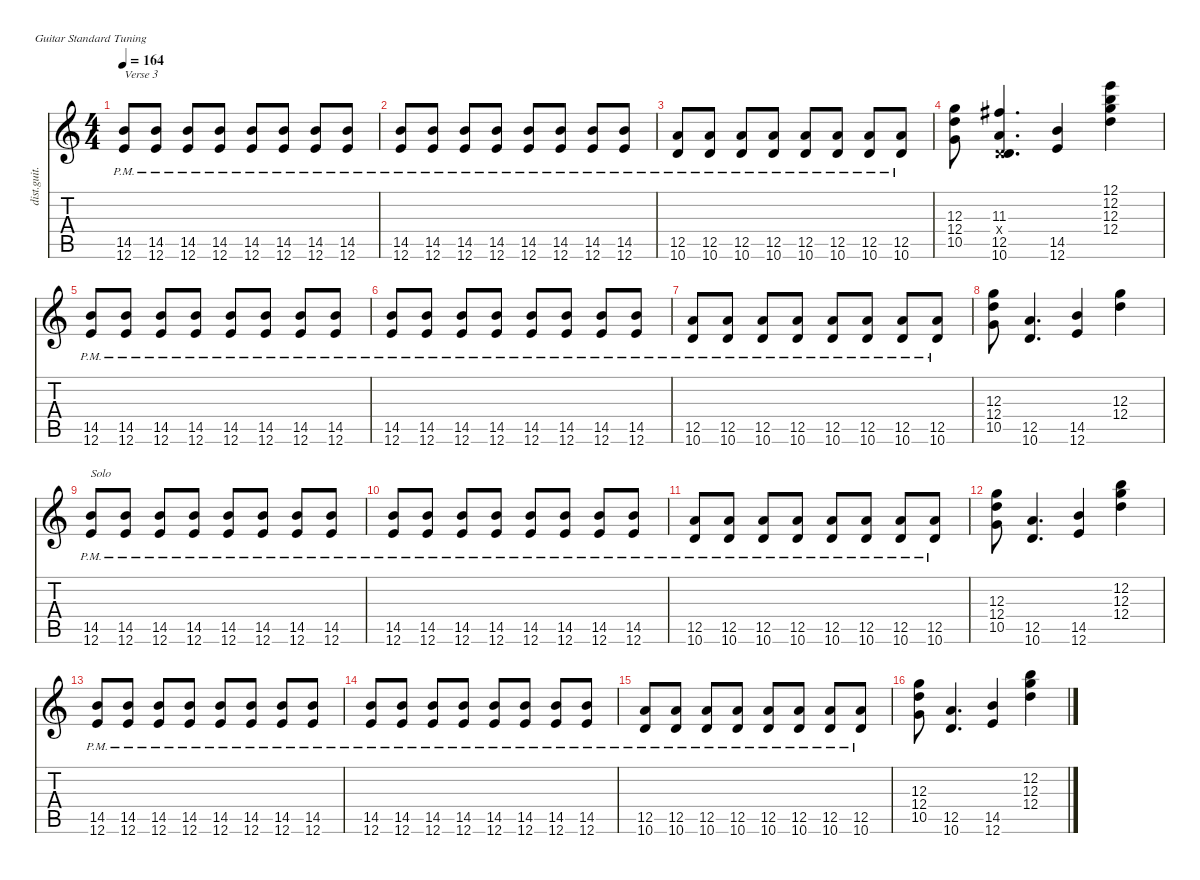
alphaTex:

\defaultSystemsLayout 4
\hideDynamics
\bracketExtendMode nobrackets
\track ("Rhythm Guitar 1" "dist.guit.") {instrument distortionguitar}
\staff {score tabs}
\tuning (E4 B3 G3 D3 A2 E2)
\ts (4 4)
\tempo 164
\clef g2
\ks c
(14.5{pm} 12.6).8{txt "Verse 3" dy f} (14.5{pm} 12.6).8 (14.5{pm} 12.6).8 (14.5{pm} 12.6).8 (14.5{pm} 12.6).8 (14.5{pm} 12.6).8 (14.5{pm} 12.6).8 (14.5{pm} 12.6).8 |
(14.5{pm} 12.6).8 (14.5{pm} 12.6).8 (14.5{pm} 12.6).8 (14.5{pm} 12.6).8 (14.5{pm} 12.6).8 (14.5{pm} 12.6).8 (14.5{pm} 12.6).8 (14.5{pm} 12.6).8 |
(12.5{pm} 10.6).8 (12.5{pm} 10.6).8 (12.5{pm} 10.6).8 (12.5{pm} 10.6).8 (12.5{pm} 10.6).8 (12.5{pm} 10.6).8 (12.5{pm} 10.6).8 (12.5{pm} 10.6).8 |
(12.3 12.4 10.5).8 (11.3{acc #} 0.4{x} 12.5 10.6).4{d} (14.5 12.6).4 (12.1 12.2 12.3 12.4).4 |
(14.5{pm} 12.6).8 (14.5{pm} 12.6).8 (14.5{pm} 12.6).8 (14.5{pm} 12.6).8 (14.5{pm} 12.6).8 (14.5{pm} 12.6).8 (14.5{pm} 12.6).8 (14.5{pm} 12.6).8 |
(14.5{pm} 12.6).8 (14.5{pm} 12.6).8 (14.5{pm} 12.6).8 (14.5{pm} 12.6).8 (14.5{pm} 12.6).8 (14.5{pm} 12.6).8 (14.5{pm} 12.6).8 (14.5{pm} 12.6).8 |
(12.5{pm} 10.6).8 (12.5{pm} 10.6).8 (12.5{pm} 10.6).8 (12.5{pm} 10.6).8 (12.5{pm} 10.6).8 (12.5{pm} 10.6).8 (12.5{pm} 10.6).8 (12.5{pm} 10.6).8 |
(12.3 12.4 10.5).8 (12.5 10.6).4{d} (14.5 12.6).4 (12.3 12.4).4 |
(14.5{pm} 12.6).8{txt "Solo"} (14.5{pm} 12.6).8 (14.5{pm} 12.6).8 (14.5{pm} 12.6).8 (14.5{pm} 12.6).8 (14.5{pm} 12.6).8 (14.5{pm} 12.6).8 (14.5{pm} 12.6).8 |
(14.5{pm} 12.6).8 (14.5{pm} 12.6).8 (14.5{pm} 12.6).8 (14.5{pm} 12.6).8 (14.5{pm} 12.6).8 (14.5{pm} 12.6).8 (14.5{pm} 12.6).8 (14.5{pm} 12.6).8 |
(12.5{pm} 10.6).8 (12.5{pm} 10.6).8 (12.5{pm} 10.6).8 (12.5{pm} 10.6).8 (12.5{pm} 10.6).8 (12.5{pm} 10.6).8 (12.5{pm} 10.6).8 (12.5{pm} 10.6).8 |
(12.3 12.4 10.5).8 (12.5 10.6).4{d} (14.5 12.6).4 (12.2 12.3 12.4).4 |
(14.5{pm} 12.6).8 (14.5{pm} 12.6).8 (14.5{pm} 12.6).8 (14.5{pm} 12.6).8 (14.5{pm} 12.6).8 (14.5{pm} 12.6).8 (14.5{pm} 12.6).8 (14.5{pm} 12.6).8 |
(14.5{pm} 12.6).8 (14.5{pm} 12.6).8 (14.5{pm} 12.6).8 (14.5{pm} 12.6).8 (14.5{pm} 12.6).8 (14.5{pm} 12.6).8 (14.5{pm} 12.6).8 (14.5{pm} 12.6).8 |
(12.5{pm} 10.6).8 (12.5{pm} 10.6).8 (12.5{pm} 10.6).8 (12.5{pm} 10.6).8 (12.5{pm} 10.6).8 (12.5{pm} 10.6).8 (12.5{pm} 10.6).8 (12.5{pm} 10.6).8 |
(12.3 12.4 10.5).8 (12.5 10.6).4{d} (14.5 12.6).4 (12.2 12.3 12.4).4
